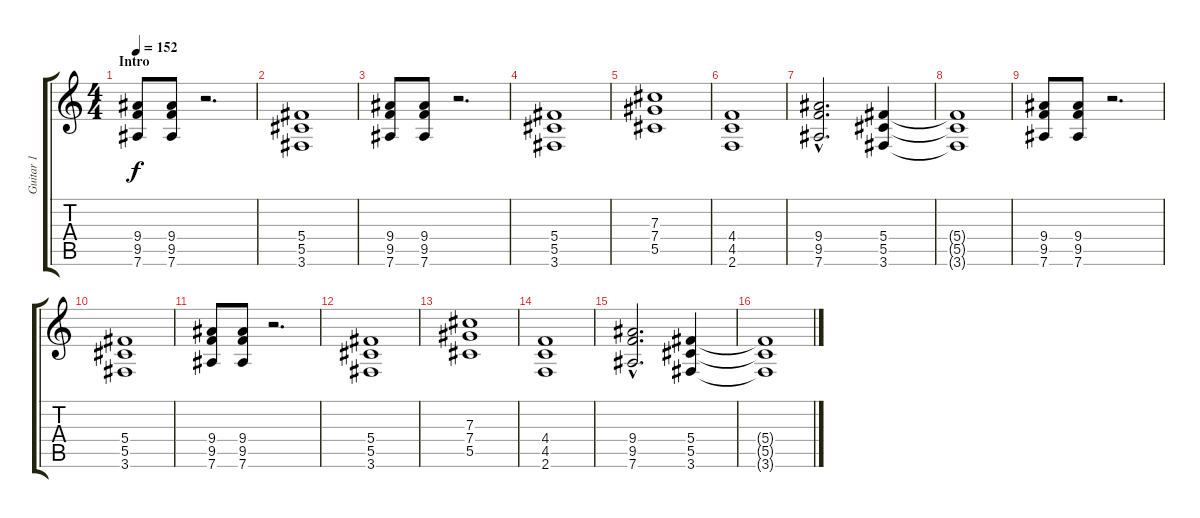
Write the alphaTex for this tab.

\track ("Guitar 1" "Guitar 1") {instrument distortionguitar}
\staff {score tabs}
\tuning (Eb4 Bb3 Gb3 Db3 Ab2 Eb2) {hide}
\ts (4 4)
\section ("" "Intro")
\tempo 152
\clef g2
\ks c
(9.4 9.5 7.6).8{dy f instrument distortionguitar} (9.4 9.5 7.6).8 r.2{d} |
(5.4 5.5 3.6).1 |
(9.4 9.5 7.6).8 (9.4 9.5 7.6).8 r.2{d} |
(5.4 5.5 3.6).1 |
(7.3 7.4 5.5).1 |
(4.4 4.5 2.6).1 |
(9.4{hac} 9.5{hac} 7.6{hac}).2{d} (5.4 5.5 3.6).4 |
(5.4{t} 5.5{t} 3.6{t}).1 |
(9.4 9.5 7.6).8 (9.4 9.5 7.6).8 r.2{d} |
(5.4 5.5 3.6).1 |
(9.4 9.5 7.6).8 (9.4 9.5 7.6).8 r.2{d} |
(5.4 5.5 3.6).1 |
(7.3 7.4 5.5).1 |
(4.4 4.5 2.6).1 |
(9.4{hac} 9.5{hac} 7.6{hac}).2{d} (5.4 5.5 3.6).4 |
(5.4{t} 5.5{t} 3.6{t}).1
